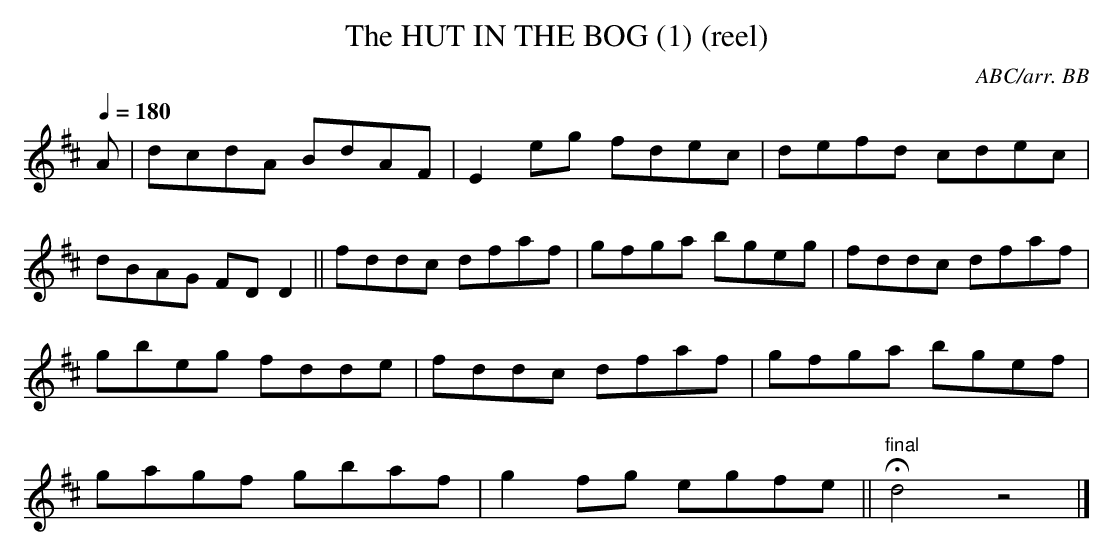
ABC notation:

X:1
T:HUT IN THE BOG (1) (reel), The\
C:ABC/arr. BB\
Q:1/4=180\
M:4/4\
L:1/8\
K:D\
A|dcdA BdAF|E2eg fdec|defd cdec|dBAG FDD2||\
fddc dfaf|gfga bgeg|fddc dfaf|gbeg fdde|\
fddc dfaf|gfga bgef|gagf gbaf|g2fg egfe||\
"final"Hd4z4|]\
\
\
